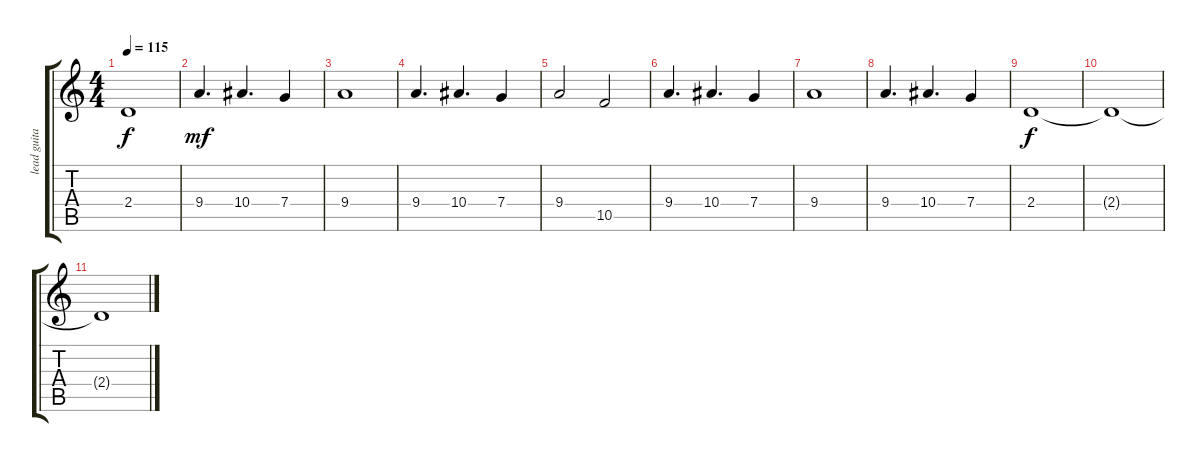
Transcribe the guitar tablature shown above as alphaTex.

\track ("lead guitar" "lead guita") {instrument distortionguitar}
\staff {score tabs}
\tuning (D4 A3 F3 C3 G2 D2) {hide}
\ts (4 4)
\tempo 115
\clef g2
\ks c
2.4.1{dy f} |
9.4.4{d dy mf} 10.4.4{d} 7.4.4 |
9.4.1 |
9.4.4{d} 10.4.4{d} 7.4.4 |
9.4.2 10.5.2 |
9.4.4{d} 10.4.4{d} 7.4.4 |
9.4.1 |
9.4.4{d} 10.4.4{d} 7.4.4 |
2.4.1{dy f} |
2.4{t}.1 |
2.4{t}.1
